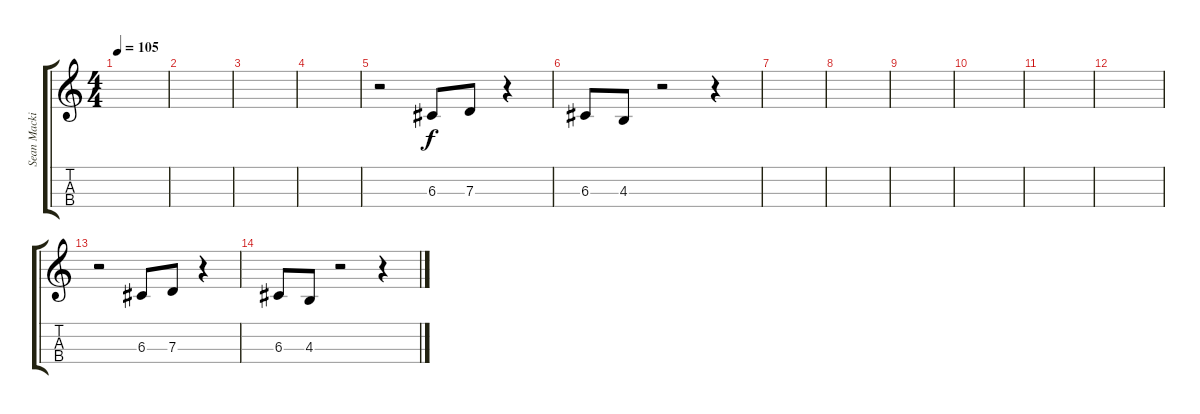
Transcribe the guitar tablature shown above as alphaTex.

\track ("Sean Mackin" "Sean Macki") {instrument violin}
\staff {score tabs}
\tuning (A4 D4 G3 C3) {hide}
\ts (4 4)
\tempo 105
\clef g2
\ks c
|
|
|
|
r.2 6.3.8 7.3.8 r.4 |
6.3.8 4.3.8 r.2 r.4 |
|
|
|
|
|
|
r.2 6.3.8 7.3.8 r.4 |
6.3.8 4.3.8 r.2 r.4
